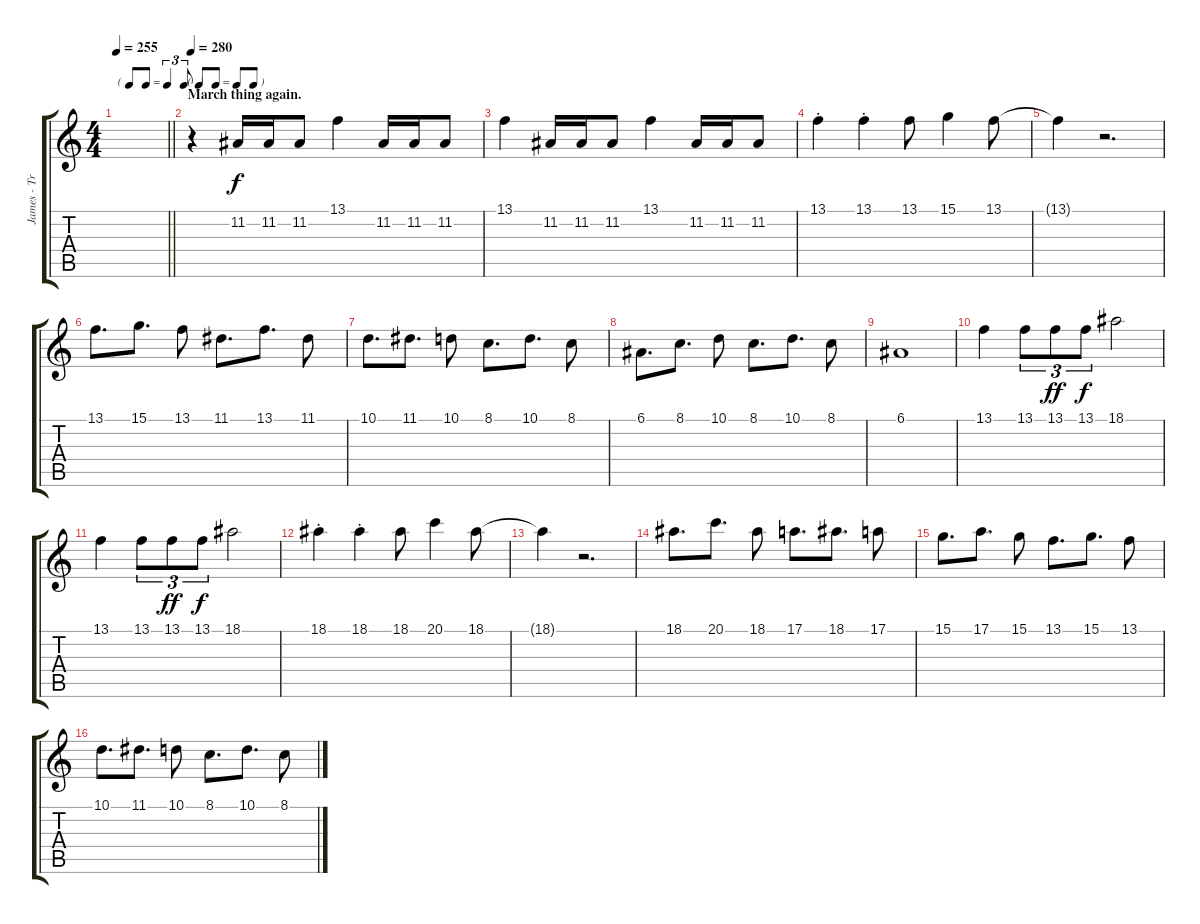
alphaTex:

\track ("James - Trumpet" "James - Tr") {instrument trumpet}
\staff {score tabs}
\tuning (E4 B3 G3 D3 A2 E2) {hide}
\ts (4 4)
\tf triplet8th
\tempo 255
\clef g2
\barLineRight lightlight
\ks c
|
\tf none
\section ("" "March thing again.")
\tempo 280
r.4{volume 16} 11.2.16 11.2.16 11.2.8 13.1.4 11.2.16 11.2.16 11.2.8 |
13.1.4 11.2.16 11.2.16 11.2.8 13.1.4 11.2.16 11.2.16 11.2.8 |
13.1{st}.4 13.1{st}.4 13.1.8 15.1.4 13.1.8 |
13.1{t}.4 r.2{d} |
13.1.8{d} 15.1.8{d} 13.1.8 11.1.8{d} 13.1.8{d} 11.1.8 |
10.1.8{d} 11.1.8{d} 10.1.8 8.1.8{d} 10.1.8{d} 8.1.8 |
6.1.8{d} 8.1.8{d} 10.1.8 8.1.8{d} 10.1.8{d} 8.1.8 |
6.1.1 |
13.1.4 13.1.8{tu (3 2)} 13.1.8{tu (3 2) dy ff} 13.1.8{tu (3 2) dy f} 18.1.2 |
13.1.4 13.1.8{tu (3 2)} 13.1.8{tu (3 2) dy ff} 13.1.8{tu (3 2) dy f} 18.1.2 |
18.1{st}.4 18.1{st}.4 18.1.8 20.1.4 18.1.8 |
18.1{t}.4 r.2{d} |
18.1.8{d} 20.1.8{d} 18.1.8 17.1.8{d} 18.1.8{d} 17.1.8 |
15.1.8{d} 17.1.8{d} 15.1.8 13.1.8{d} 15.1.8{d} 13.1.8 |
10.1.8{d} 11.1.8{d} 10.1.8 8.1.8{d} 10.1.8{d} 8.1.8
